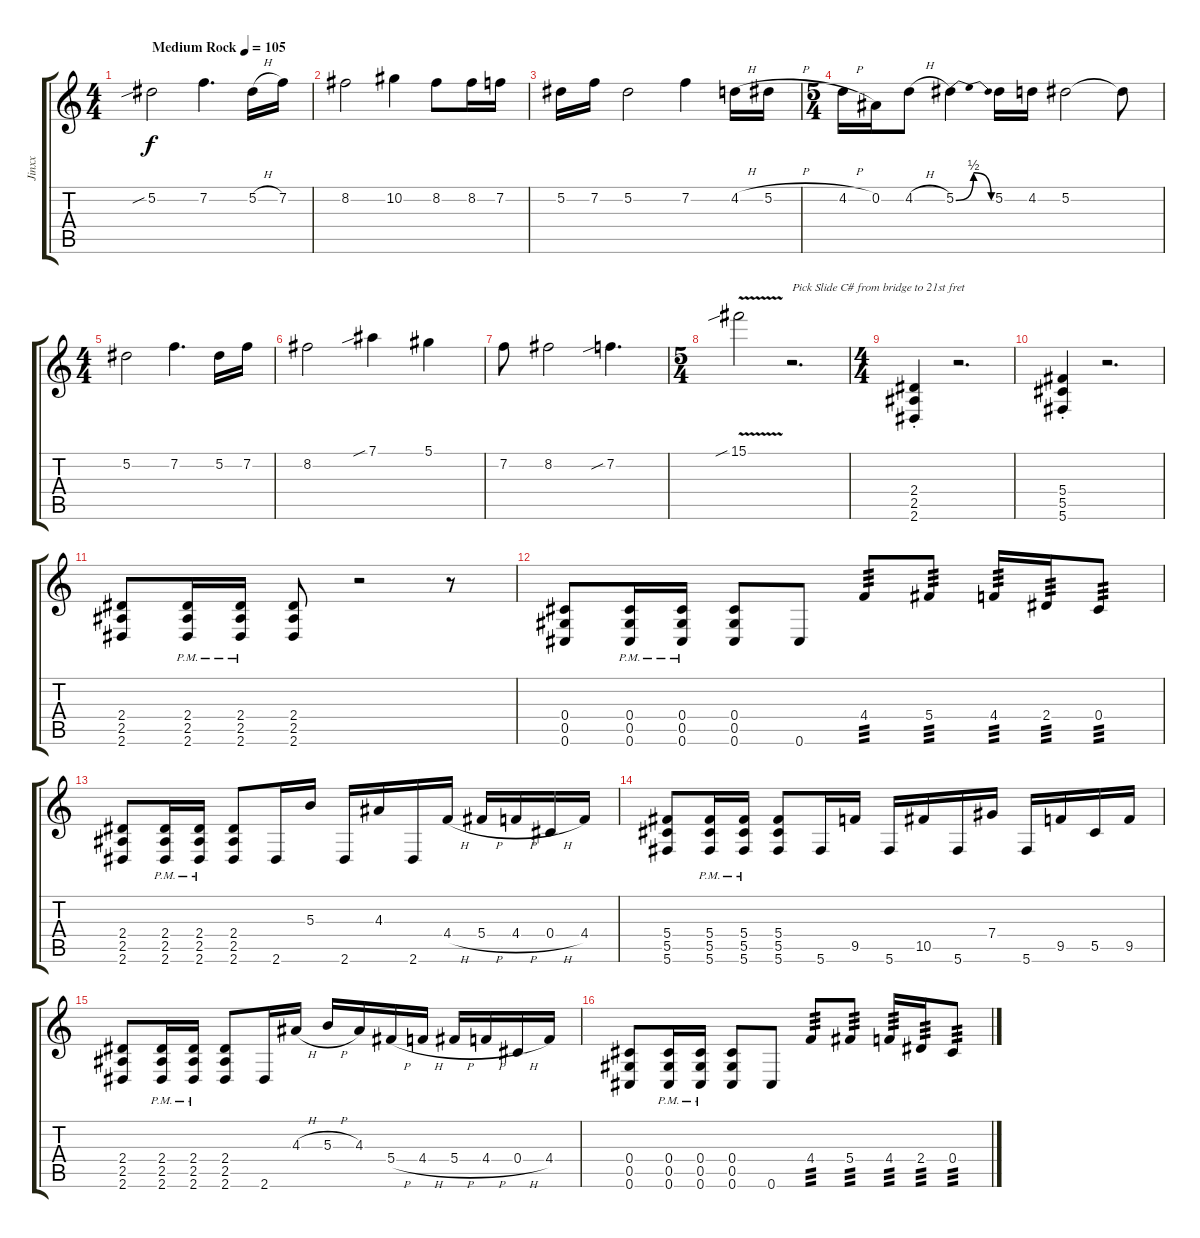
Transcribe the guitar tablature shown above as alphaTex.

\track ("Jinxx" "Jinxx") {instrument overdrivenguitar}
\staff {score tabs}
\tuning (Eb4 Bb3 Gb3 Db3 Ab2 Db2) {hide}
\ts (4 4)
\tempo (105 "Medium Rock")
\clef g2
\ks c
5.2{sib}.2{dy f instrument overdrivenguitar} 7.2.4{d} 5.2{h}.16 7.2.16 |
8.2.2 10.2.4 8.2.8 8.2.16 7.2.16 |
5.2.16 7.2.16 5.2.2 7.2.4 4.2{h}.16 5.2{h}.16 |
\ts (5 4)
4.2{h}.16 0.2.16 4.2{h}.8 5.2{be (bendrelease 0 0 30 2 30 2 60 0)}.4 5.2.16 4.2.16 5.2.2 5.2{t}.8 |
\ts (4 4)
5.2.2 7.2.4{d} 5.2.16 7.2.16 |
8.2.2 7.1{sib}.4 5.1.4 |
7.2.8 8.2.2 7.2{sib}.4{d} |
\ts (5 4)
15.1{v sib}.2 r.2{d txt "Pick Slide C# from bridge to 21st fret"} |
\ts (4 4)
(2.4{st} 2.5{st} 2.6{st}).4 r.2{d} |
(5.4{st} 5.5{st} 5.6{st}).4 r.2{d} |
(2.4 2.5 2.6).8 (2.4{pm} 2.5 2.6).16 (2.4 2.5 2.6{pm}).16 (2.4 2.5 2.6).8 r.2 r.8 |
(0.4 0.5 0.6).8 (0.4{pm} 0.5 0.6).16 (0.4 0.5 0.6{pm}).16 (0.4 0.5 0.6).8 0.6.8 4.4.8{tp 3} 5.4.8{tp 3} 4.4.16{tp 3} 2.4.16{tp 3} 0.4.8{tp 3} |
(2.4 2.5 2.6).8 (2.4{pm} 2.5 2.6).16 (2.4 2.5 2.6{pm}).16 (2.4 2.5 2.6).8 2.6.16 5.3.16 2.6.16 4.3.16 2.6.16 4.4{h}.16 5.4{h}.16 4.4{h}.16 0.4{h}.16 4.4.16 |
(5.4 5.5 5.6).8 (5.4{pm} 5.5 5.6).16 (5.4 5.5 5.6{pm}).16 (5.4 5.5 5.6).8 5.6.16 9.5.16 5.6.16 10.5.16 5.6.16 7.4.16 5.6.16 9.5.16 5.5.16 9.5.16 |
(2.4 2.5 2.6).8 (2.4{pm} 2.5 2.6).16 (2.4 2.5 2.6{pm}).16 (2.4 2.5 2.6).8 2.6.16 4.3{h}.16 5.3{h}.16 4.3.16 5.4{h}.16 4.4{h}.16 5.4{h}.16 4.4{h}.16 0.4{h}.16 4.4.16 |
(0.4 0.5 0.6).8 (0.4{pm} 0.5 0.6).16 (0.4 0.5 0.6{pm}).16 (0.4 0.5 0.6).8 0.6.8 4.4.8{tp 3} 5.4.8{tp 3} 4.4.16{tp 3} 2.4.16{tp 3} 0.4.8{tp 3}
